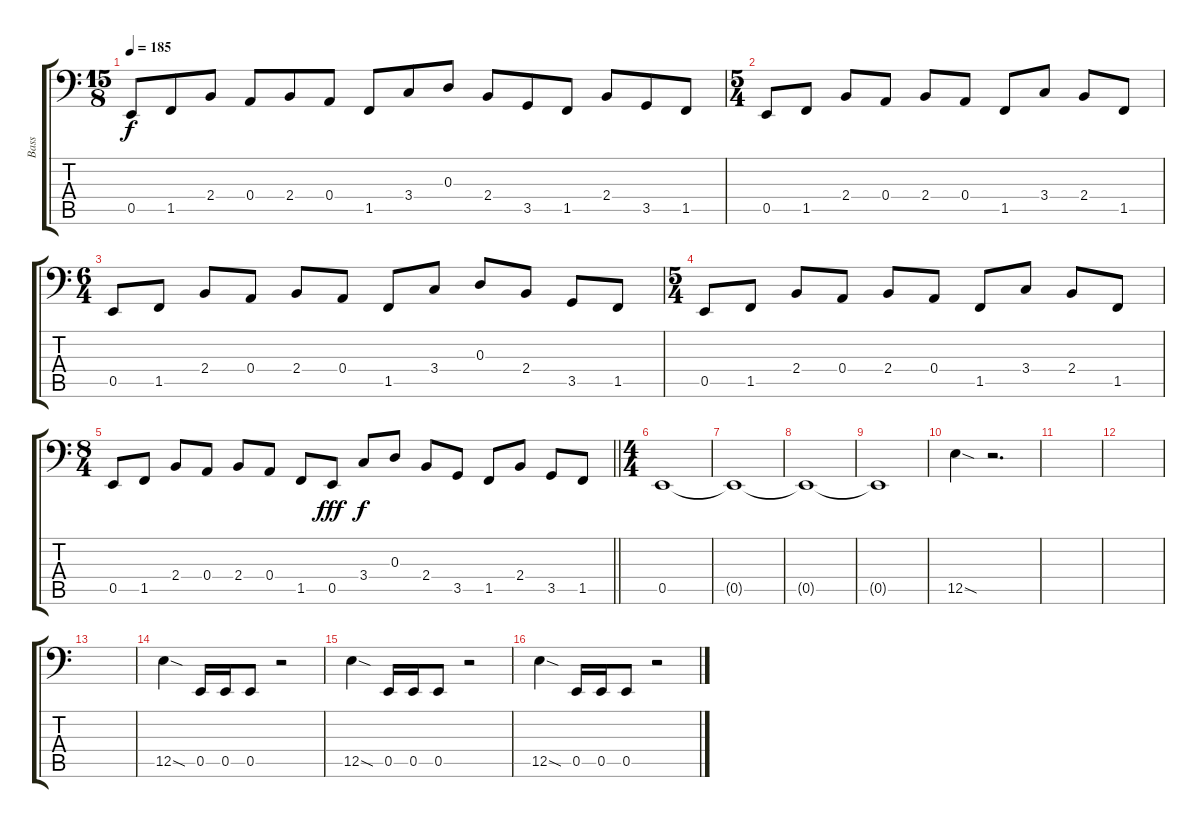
\track ("Bass" "Bass") {instrument electricbassfinger}
\staff {score tabs}
\tuning (C3 G2 D2 A1 E1 B0) {hide}
\ts (15 8)
\tempo 185
\clef f4
\ks c
0.5.8{dy f} 1.5.8 2.4.8 0.4.8 2.4.8 0.4.8 1.5.8 3.4.8 0.3.8 2.4.8 3.5.8 1.5.8 2.4.8 3.5.8 1.5.8 |
\ts (5 4)
0.5.8 1.5.8 2.4.8 0.4.8 2.4.8 0.4.8 1.5.8 3.4.8 2.4.8 1.5.8 |
\ts (6 4)
0.5.8 1.5.8 2.4.8 0.4.8 2.4.8 0.4.8 1.5.8 3.4.8 0.3.8 2.4.8 3.5.8 1.5.8 |
\ts (5 4)
0.5.8 1.5.8 2.4.8 0.4.8 2.4.8 0.4.8 1.5.8 3.4.8 2.4.8 1.5.8 |
\ts (8 4)
\barLineRight lightlight
0.5.8 1.5.8 2.4.8 0.4.8 2.4.8 0.4.8 1.5.8 0.5.8{dy fff} 3.4.8{dy f} 0.3.8 2.4.8 3.5.8 1.5.8 2.4.8 3.5.8 1.5.8 |
\ts (4 4)
0.5.1 |
0.5{t}.1 |
0.5{t}.1 |
0.5{t}.1 |
12.5{sod}.4 r.2{d} |
|
|
|
12.5{sod}.4 0.5.16 0.5.16 0.5.8 r.2 |
12.5{sod}.4 0.5.16 0.5.16 0.5.8 r.2 |
12.5{sod}.4 0.5.16 0.5.16 0.5.8 r.2
